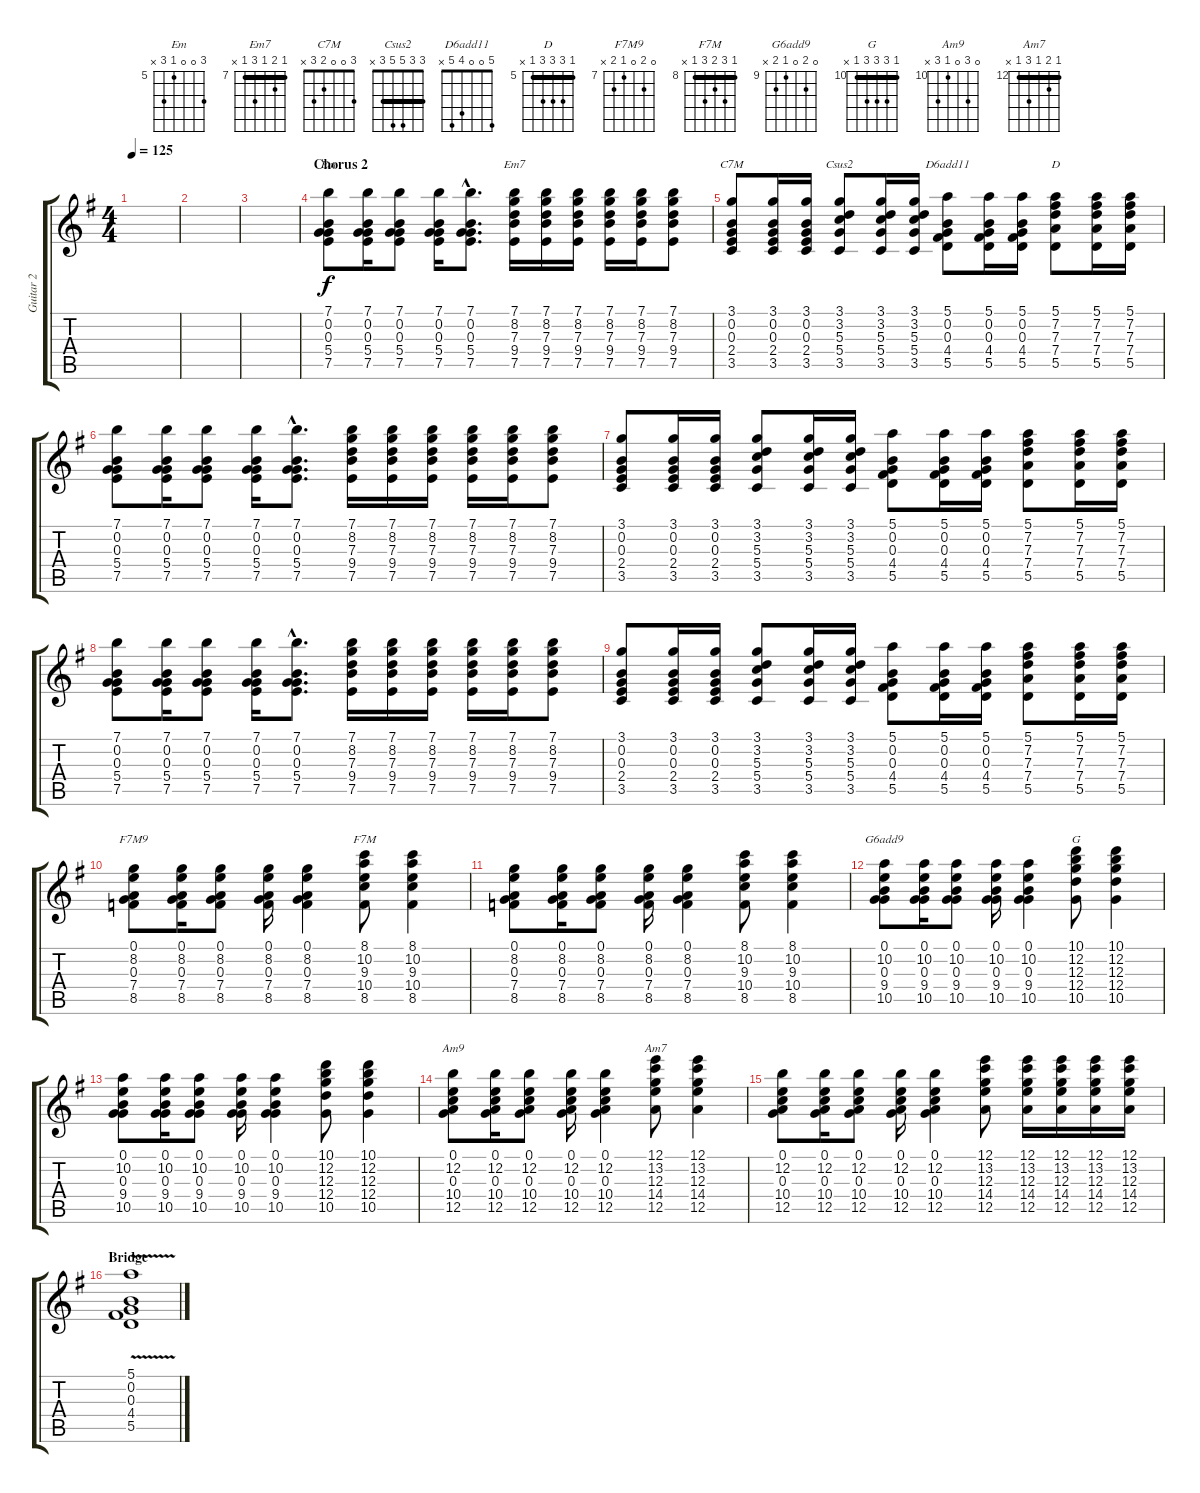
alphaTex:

\track ("Guitar 2" "Guitar 2") {instrument overdrivenguitar}
\staff {score tabs}
\tuning (E4 B3 G3 D3 A2 D2) {hide}
\chord ("Em" 7 0 0 5 7 x) {firstfret 5}
\chord ("Em7" 7 8 7 9 7 x) {firstfret 7 barre 7}
\chord ("C7M" 3 0 0 2 3 x)
\chord ("Csus2" 3 3 5 5 3 x) {barre 3}
\chord ("D6add11" 5 0 0 4 5 x)
\chord ("D" 5 7 7 7 5 x) {firstfret 5 barre 5}
\chord ("F7M9" 0 8 0 7 8 x) {firstfret 7}
\chord ("F7M" 8 10 9 10 8 x) {firstfret 8 barre 8}
\chord ("G6add9" 0 10 0 9 10 x) {firstfret 9}
\chord ("G" 10 12 12 12 10 x) {firstfret 10 barre 10}
\chord ("Am9" 0 12 0 10 12 x) {firstfret 10}
\chord ("Am7" 12 13 12 14 12 x) {firstfret 12 barre 12}
\ts (4 4)
\tempo 125
\clef g2
\ks eminor
|
|
|
\section ("" "Chorus 2")
(7.1 0.2 0.3 5.4 7.5).8{ch "Em"} (7.1 0.2 0.3 5.4 7.5).16 (7.1 0.2 0.3 5.4 7.5).8 (7.1 0.2 0.3 5.4 7.5).16 (7.1{hac} 0.2{hac} 0.3{hac} 5.4{hac} 7.5{hac}).8{d} (7.1 8.2 7.3 9.4 7.5).16{ch "Em7"} (7.1 8.2 7.3 9.4 7.5).16 (7.1 8.2 7.3 9.4 7.5).16 (7.1 8.2 7.3 9.4 7.5).16 (7.1 8.2 7.3 9.4 7.5).16 (7.1 8.2 7.3 9.4 7.5).8 |
(3.1 0.2 0.3 2.4 3.5).8{ch "C7M"} (3.1 0.2 0.3 2.4 3.5).16 (3.1 0.2 0.3 2.4 3.5).16 (3.1 3.2 5.3 5.4 3.5).8{ch "Csus2"} (3.1 3.2 5.3 5.4 3.5).16 (3.1 3.2 5.3 5.4 3.5).16 (5.1 0.2 0.3 4.4 5.5).8{ch "D6add11"} (5.1 0.2 0.3 4.4 5.5).16 (5.1 0.2 0.3 4.4 5.5).16 (5.1 7.2 7.3 7.4 5.5).8{ch "D"} (5.1 7.2 7.3 7.4 5.5).16 (5.1 7.2 7.3 7.4 5.5).16 |
(7.1 0.2 0.3 5.4 7.5).8 (7.1 0.2 0.3 5.4 7.5).16 (7.1 0.2 0.3 5.4 7.5).8 (7.1 0.2 0.3 5.4 7.5).16 (7.1{hac} 0.2{hac} 0.3{hac} 5.4{hac} 7.5{hac}).8{d} (7.1 8.2 7.3 9.4 7.5).16 (7.1 8.2 7.3 9.4 7.5).16 (7.1 8.2 7.3 9.4 7.5).16 (7.1 8.2 7.3 9.4 7.5).16 (7.1 8.2 7.3 9.4 7.5).16 (7.1 8.2 7.3 9.4 7.5).8 |
(3.1 0.2 0.3 2.4 3.5).8 (3.1 0.2 0.3 2.4 3.5).16 (3.1 0.2 0.3 2.4 3.5).16 (3.1 3.2 5.3 5.4 3.5).8 (3.1 3.2 5.3 5.4 3.5).16 (3.1 3.2 5.3 5.4 3.5).16 (5.1 0.2 0.3 4.4 5.5).8 (5.1 0.2 0.3 4.4 5.5).16 (5.1 0.2 0.3 4.4 5.5).16 (5.1 7.2 7.3 7.4 5.5).8 (5.1 7.2 7.3 7.4 5.5).16 (5.1 7.2 7.3 7.4 5.5).16 |
(7.1 0.2 0.3 5.4 7.5).8 (7.1 0.2 0.3 5.4 7.5).16 (7.1 0.2 0.3 5.4 7.5).8 (7.1 0.2 0.3 5.4 7.5).16 (7.1{hac} 0.2{hac} 0.3{hac} 5.4{hac} 7.5{hac}).8{d} (7.1 8.2 7.3 9.4 7.5).16 (7.1 8.2 7.3 9.4 7.5).16 (7.1 8.2 7.3 9.4 7.5).16 (7.1 8.2 7.3 9.4 7.5).16 (7.1 8.2 7.3 9.4 7.5).16 (7.1 8.2 7.3 9.4 7.5).8 |
(3.1 0.2 0.3 2.4 3.5).8 (3.1 0.2 0.3 2.4 3.5).16 (3.1 0.2 0.3 2.4 3.5).16 (3.1 3.2 5.3 5.4 3.5).8 (3.1 3.2 5.3 5.4 3.5).16 (3.1 3.2 5.3 5.4 3.5).16 (5.1 0.2 0.3 4.4 5.5).8 (5.1 0.2 0.3 4.4 5.5).16 (5.1 0.2 0.3 4.4 5.5).16 (5.1 7.2 7.3 7.4 5.5).8 (5.1 7.2 7.3 7.4 5.5).16 (5.1 7.2 7.3 7.4 5.5).16 |
(0.1 8.2 0.3 7.4 8.5).8{ch "F7M9"} (0.1 8.2 0.3 7.4 8.5).16 (0.1 8.2 0.3 7.4 8.5).8 (0.1 8.2 0.3 7.4 8.5).16 (0.1 8.2 0.3 7.4 8.5).4 (8.1 10.2 9.3 10.4 8.5).8{ch "F7M"} (8.1 10.2 9.3 10.4 8.5).4 |
(0.1 8.2 0.3 7.4 8.5).8 (0.1 8.2 0.3 7.4 8.5).16 (0.1 8.2 0.3 7.4 8.5).8 (0.1 8.2 0.3 7.4 8.5).16 (0.1 8.2 0.3 7.4 8.5).4 (8.1 10.2 9.3 10.4 8.5).8 (8.1 10.2 9.3 10.4 8.5).4 |
(0.1 10.2 0.3 9.4 10.5).8{ch "G6add9"} (0.1 10.2 0.3 9.4 10.5).16 (0.1 10.2 0.3 9.4 10.5).8 (0.1 10.2 0.3 9.4 10.5).16 (0.1 10.2 0.3 9.4 10.5).4 (10.1 12.2 12.3 12.4 10.5).8{ch "G"} (10.1 12.2 12.3 12.4 10.5).4 |
(0.1 10.2 0.3 9.4 10.5).8 (0.1 10.2 0.3 9.4 10.5).16 (0.1 10.2 0.3 9.4 10.5).8 (0.1 10.2 0.3 9.4 10.5).16 (0.1 10.2 0.3 9.4 10.5).4 (10.1 12.2 12.3 12.4 10.5).8 (10.1 12.2 12.3 12.4 10.5).4 |
(0.1 12.2 0.3 10.4 12.5).8{ch "Am9"} (0.1 12.2 0.3 10.4 12.5).16 (0.1 12.2 0.3 10.4 12.5).8 (0.1 12.2 0.3 10.4 12.5).16 (0.1 12.2 0.3 10.4 12.5).4 (12.1 13.2 12.3 14.4 12.5).8{ch "Am7"} (12.1 13.2 12.3 14.4 12.5).4 |
(0.1 12.2 0.3 10.4 12.5).8 (0.1 12.2 0.3 10.4 12.5).16 (0.1 12.2 0.3 10.4 12.5).8 (0.1 12.2 0.3 10.4 12.5).16 (0.1 12.2 0.3 10.4 12.5).4 (12.1 13.2 12.3 14.4 12.5).8 (12.1 13.2 12.3 14.4 12.5).16 (12.1 13.2 12.3 14.4 12.5).16 (12.1 13.2 12.3 14.4 12.5).16 (12.1 13.2 12.3 14.4 12.5).16 |
\section ("" "Bridge")
(5.1{v} 0.2{v} 0.3{v} 4.4{v} 5.5{v}).1{volume 8}
